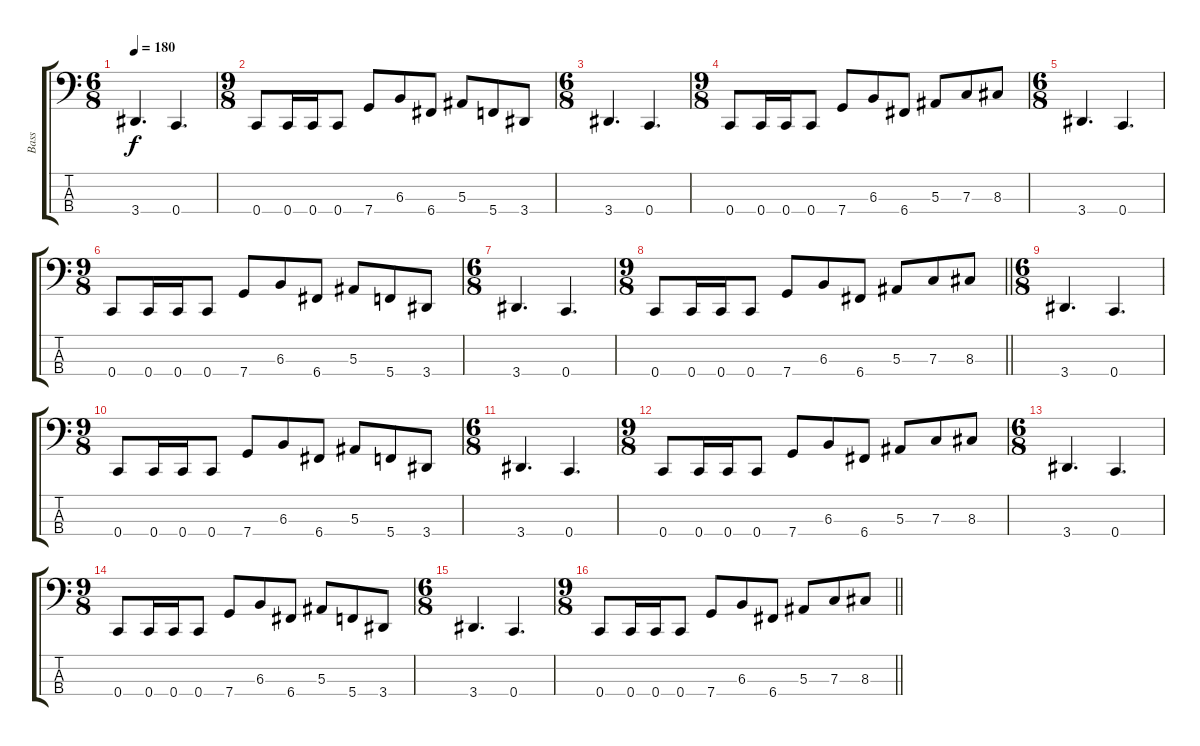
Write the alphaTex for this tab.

\track ("Bass" "Bass") {instrument electricbasspick}
\staff {score tabs}
\tuning (Eb2 Bb1 F1 C1) {hide}
\ts (6 8)
\section ("" "")
\tempo 180
\clef f4
\ks c
3.4.4{d dy f} 0.4.4{d} |
\ts (9 8)
0.4.8 0.4.16 0.4.16 0.4.8 7.4.8 6.3.8 6.4.8 5.3.8 5.4.8 3.4.8 |
\ts (6 8)
3.4.4{d} 0.4.4{d} |
\ts (9 8)
0.4.8 0.4.16 0.4.16 0.4.8 7.4.8 6.3.8 6.4.8 5.3.8 7.3.8 8.3.8 |
\ts (6 8)
3.4.4{d} 0.4.4{d} |
\ts (9 8)
0.4.8 0.4.16 0.4.16 0.4.8 7.4.8 6.3.8 6.4.8 5.3.8 5.4.8 3.4.8 |
\ts (6 8)
3.4.4{d} 0.4.4{d} |
\ts (9 8)
\barLineRight lightlight
0.4.8 0.4.16 0.4.16 0.4.8 7.4.8 6.3.8 6.4.8 5.3.8 7.3.8 8.3.8 |
\ts (6 8)
\section ("" "")
3.4.4{d} 0.4.4{d} |
\ts (9 8)
0.4.8 0.4.16 0.4.16 0.4.8 7.4.8 6.3.8 6.4.8 5.3.8 5.4.8 3.4.8 |
\ts (6 8)
3.4.4{d} 0.4.4{d} |
\ts (9 8)
0.4.8 0.4.16 0.4.16 0.4.8 7.4.8 6.3.8 6.4.8 5.3.8 7.3.8 8.3.8 |
\ts (6 8)
3.4.4{d} 0.4.4{d} |
\ts (9 8)
0.4.8 0.4.16 0.4.16 0.4.8 7.4.8 6.3.8 6.4.8 5.3.8 5.4.8 3.4.8 |
\ts (6 8)
3.4.4{d} 0.4.4{d} |
\ts (9 8)
\barLineRight lightlight
0.4.8 0.4.16 0.4.16 0.4.8 7.4.8 6.3.8 6.4.8 5.3.8 7.3.8 8.3.8
